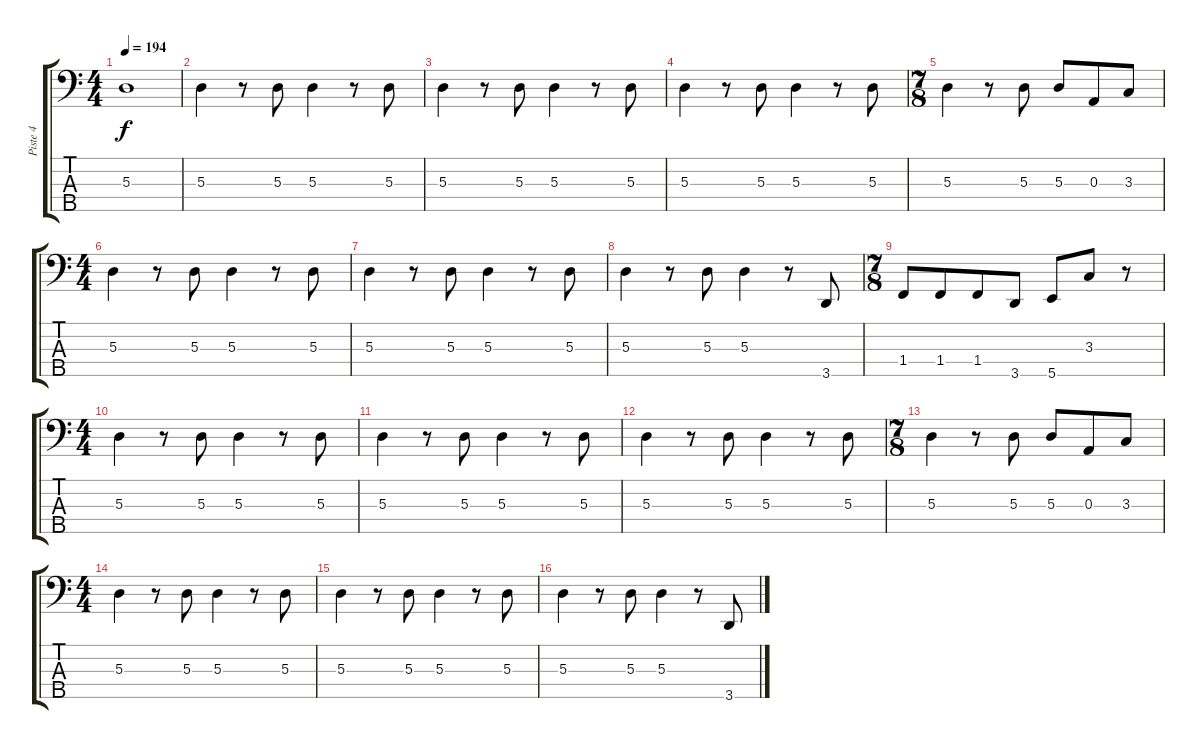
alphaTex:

\track ("Piste 4" "Piste 4") {instrument electricbassfinger}
\staff {score tabs}
\tuning (G2 D2 A1 E1 B0) {hide}
\ts (4 4)
\tempo 194
\clef f4
\ks c
5.3{t}.1{dy f} |
5.3.4 r.8 5.3.8 5.3.4 r.8 5.3.8 |
5.3.4 r.8 5.3.8 5.3.4 r.8 5.3.8 |
5.3.4 r.8 5.3.8 5.3.4 r.8 5.3.8 |
\ts (7 8)
5.3.4 r.8 5.3.8 5.3.8 0.3.8 3.3.8 |
\ts (4 4)
5.3.4 r.8 5.3.8 5.3.4 r.8 5.3.8 |
5.3.4 r.8 5.3.8 5.3.4 r.8 5.3.8 |
5.3.4 r.8 5.3.8 5.3.4 r.8 3.5.8 |
\ts (7 8)
1.4.8 1.4.8 1.4.8 3.5.8 5.5.8 3.3.8 r.8 |
\ts (4 4)
5.3.4 r.8 5.3.8 5.3.4 r.8 5.3.8 |
5.3.4 r.8 5.3.8 5.3.4 r.8 5.3.8 |
5.3.4 r.8 5.3.8 5.3.4 r.8 5.3.8 |
\ts (7 8)
5.3.4 r.8 5.3.8 5.3.8 0.3.8 3.3.8 |
\ts (4 4)
5.3.4 r.8 5.3.8 5.3.4 r.8 5.3.8 |
5.3.4 r.8 5.3.8 5.3.4 r.8 5.3.8 |
5.3.4 r.8 5.3.8 5.3.4 r.8 3.5.8
